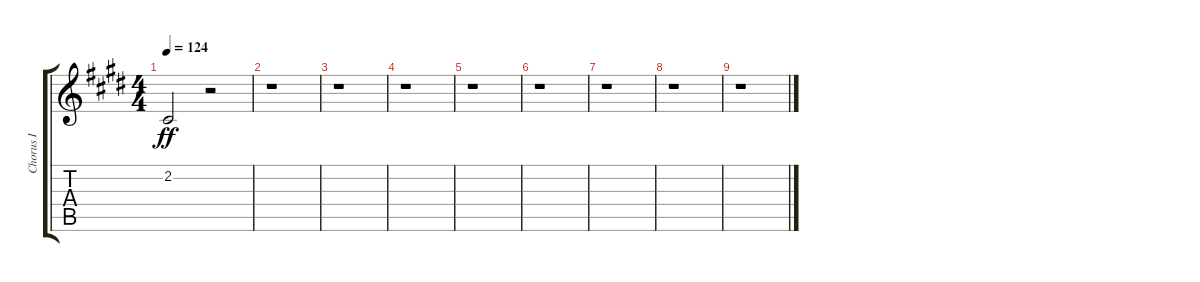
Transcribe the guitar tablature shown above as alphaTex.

\track ("Chorus I" "Chorus I") {instrument voiceoohs}
\staff {score tabs}
\tuning (E4 B3 G3 D3 A2 E2) {hide}
\ts (4 4)
\tempo 124
\clef g2
\ks e
2.2.2{dy ff} r.2 |
r.1 |
r.1 |
r.1 |
r.1 |
r.1 |
r.1 |
r.1 |
r.1
